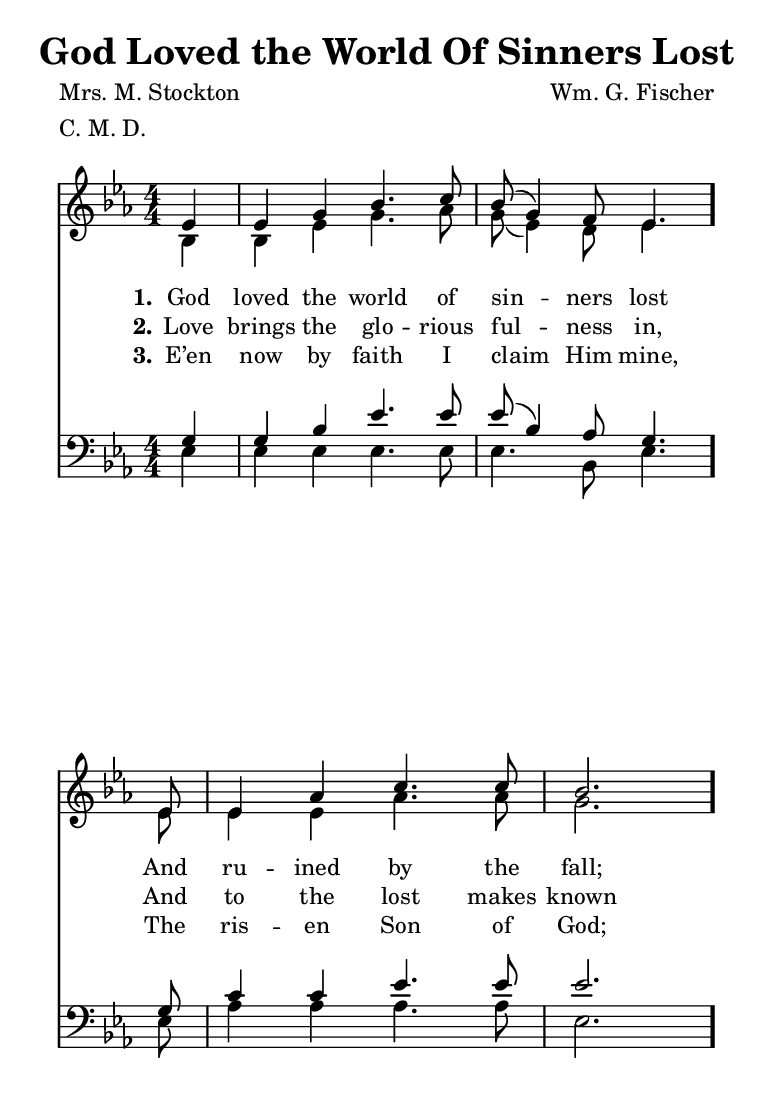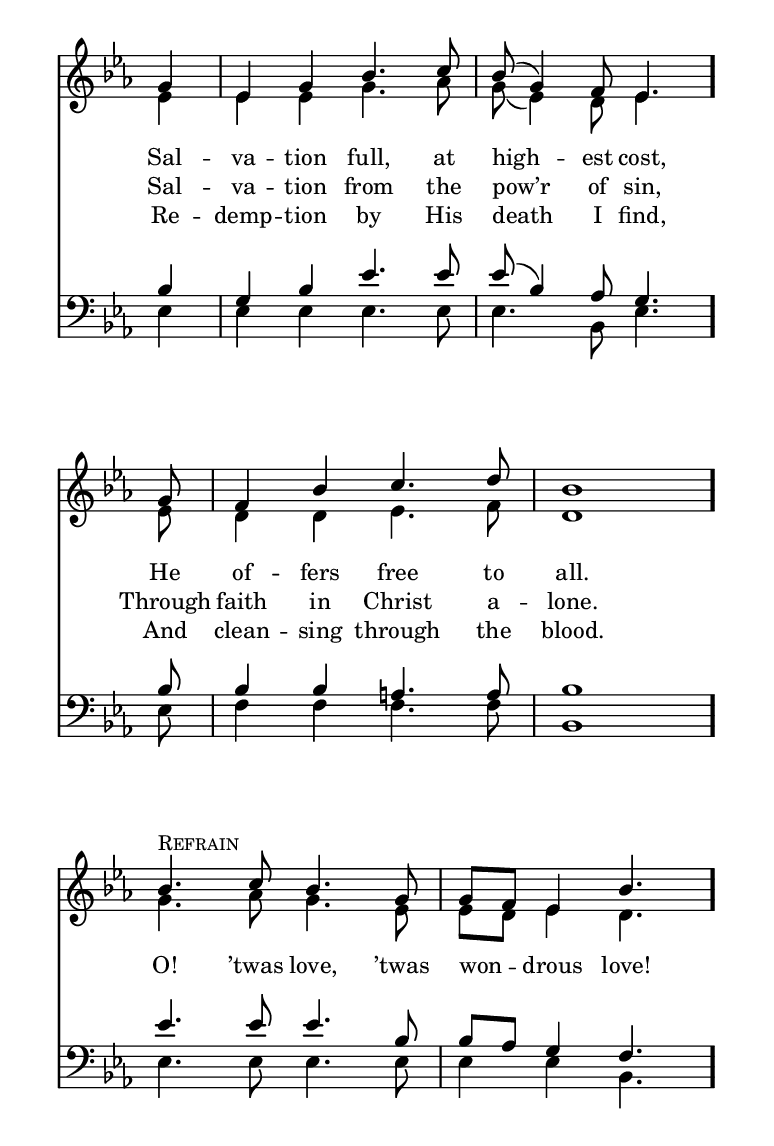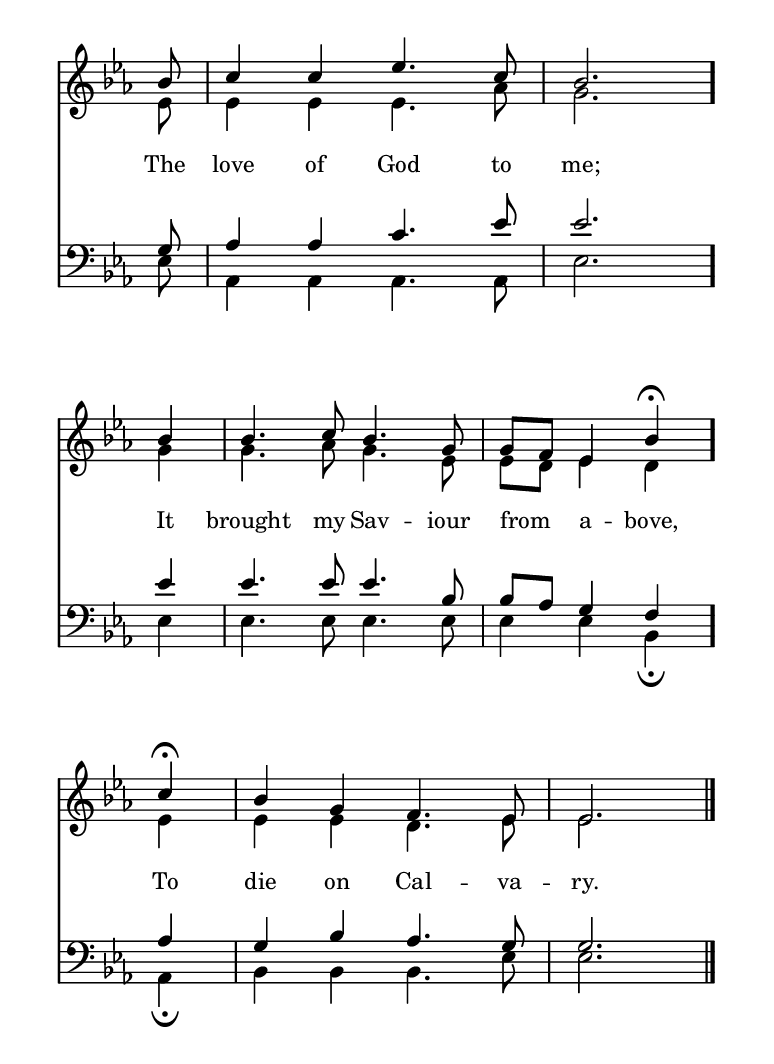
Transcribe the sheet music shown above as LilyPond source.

\include "common/global.ily"
\paper {
  \include "common/paper.ily"
  %ragged-bottom = ##t
  ragged-last-bottom = ##t
  %systems-per-page = ##f
  %page-count = ##f
}

\header{
  hymnnumber = "14"
  title = "God Loved the World Of Sinners Lost"
  tunename = ""
  meter = "C. M. D."
  poet = "Mrs. M. Stockton"
  composer = "Wm. G. Fischer"
  %copyright = ""
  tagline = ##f
}

% for fermata in MIDI
ta = { \tempo 4=80 }
tb = { \tempo 4=40 }

patternA = { \ta c4 | c4 c4 c4. c8 | c8( c4) c8 c4. } % Line 1, 3 soprano / alto / tenor
patternB = { \ta c8 | c4 c4 c4. c8 | c2.            } % Line 2 all, Refrain line 2 all
patternC = { \ta c8 | c4 c4 c4. c8 | c1             } % Line 4 all
patternD = { \ta c4 | c4 c4 c4. c8 | c4.     c8 c4. } % Line 1, 3 bass

patternE = { \ta c4. c8 c4. c8 | c8[ c8] c4 c4. } % Refrain line 1 soprano / alto / tenor
patternF = { \ta c4 | c4. c8 c4. c8 | c8[ c8] c4 \tb c4 } % Refrain line 3 soprano / alto / tenor
patternG = { \tb c4 \ta | c4 c4 c4. c8 | c2. } % Refrain line 4 all

patternH = { \ta c4. c8 c4. c8 | c4 c4 c4. } % Refrain line 1 bass
patternI = { \ta c4 | c4. c8 c4. c8 | c4 c4 \tb c4 } % Refrain line 3 bass

global = {
  \include "common/overrides.ily"
  %\autoBeamOff
  \override Staff.TimeSignature.style = #'numbered
  \time 4/4
  \override Score.MetronomeMark.transparent = ##t % hide all fermata changes too
  \ta
  \key ees \major
  \partial 4
  \autoBeamOff
}

notesSoprano = {
\global
\relative c' {

  \changePitch \patternA { ees | ees g bes c | bes g f ees }
  \changePitch \patternB { ees | ees aes c c | bes         }
  \changePitch \patternA { g   | ees g bes c | bes g f ees }
  \changePitch \patternC { g   | f bes c d   | bes         }

  << s^\markup { \small \caps "Refrain" }
  \changePitch \patternE { bes c bes g | g f ees bes' } >>
  \changePitch \patternB {         bes | c c ees c   | bes          }
  \changePitch \patternF {         bes | bes c bes g | g f ees bes'\fermata }
  \changePitch \patternG {   c\fermata | bes g f ees | ees          }

  \bar "|."

}
}

notesAlto = {
\global
\relative e' {

  \changePitch \patternA { bes | bes ees g aes   | g ees d ees }
  \changePitch \patternB { ees | ees ees aes aes | g           }
  \changePitch \patternA { ees | ees ees g aes   | g ees d ees }
  \changePitch \patternC { ees | d d ees f       | d           }

  \changePitch \patternE { g aes g ees | ees d ees d }
  \changePitch \patternB {         ees | ees ees ees aes | g           }
  \changePitch \patternF {         g   | g aes g ees     | ees d ees d }
  \changePitch \patternG {         ees | ees ees d ees   | ees         }

}
}

notesTenor = {
\global
\relative a {

  \changePitch \patternA { g   | g bes ees ees | ees bes aes g }
  \changePitch \patternB { g   | c c ees ees   | ees           }
  \changePitch \patternA { bes | g bes ees ees | ees bes aes g }
  \changePitch \patternC { bes | bes bes a a   | bes           }

  \changePitch \patternE { ees ees ees bes | bes aes g f }
  \changePitch \patternB {             g   | aes aes c ees   | ees         }
  \changePitch \patternF {             ees | ees ees ees bes | bes aes g f }
  \changePitch \patternG {             aes | g bes aes g     | g           }

}
}

notesBass = {
\global
\relative f {

  \changePitch \patternD { ees | ees ees ees ees | ees bes ees }
  \changePitch \patternB { ees | aes aes aes aes | ees }
  \changePitch \patternD { ees | ees ees ees ees | ees bes ees }
  \changePitch \patternC { ees | f f f f | bes, }

  \changePitch \patternH { ees ees ees ees | ees ees bes }
  \changePitch \patternB { ees | aes, aes aes aes | ees' }
  \changePitch \patternI { ees | ees ees ees ees | ees ees bes\fermata }
  \changePitch \patternG { aes\fermata | bes bes bes ees | ees }

}
}

Refrain = \lyricmode {

O! ’twas love, ’twas won -- drous love! \bar "."
The love of God to me; \bar "." \break
It brought my Sav -- iour from a -- bove, \bar "."
To die on Cal -- va -- ry. \bar "." \break

}

wordsA = \lyricmode {
\set stanza = "1."

God loved the world of sin -- ners lost \bar "."
And ru -- ined by the fall; \bar "." \break
Sal -- va -- tion full, at high -- est cost, \bar "."
He of -- fers free to all. \bar "." \break

}

wordsB = \lyricmode {
\set stanza = "2."

Love brings the glo -- rious ful -- ness in,
And to the lost makes known
Sal -- va -- tion from the pow’r of sin,
Through faith in Christ a -- lone.

\Refrain

}

wordsC = \lyricmode {
\set stanza = "3."

E’en now by faith I claim Him mine,
The ris -- en Son of God;
Re -- demp -- tion by His death I find,
And clean -- sing through the blood.

}


\score {
  \context ChoirStaff <<
    \context Staff = upper <<
      \set ChoirStaff.systemStartDelimiter = #'SystemStartBar
      \context Voice  = sopranos { \voiceOne << \notesSoprano >> }
      \context Voice  = altos { \voiceTwo << \notesAlto >> }
      \context Lyrics = one   \lyricsto sopranos \wordsA
      \context Lyrics = two   \lyricsto sopranos \wordsB
      \context Lyrics = three \lyricsto sopranos \wordsC
      %\context Lyrics = four  \lyricsto sopranos \wordsD
      %\context Lyrics = five  \lyricsto sopranos \wordsE
    >>
    \context Staff = men <<
      \clef bass
      \context Voice  = tenors { \voiceOne << \notesTenor >> }
      \context Voice  = basses { \voiceTwo << \notesBass >> }
    >>
  >>
  \layout {
    \include "common/layout.ily"
  }
  \midi{
    \include "common/midi.ily"
  }
}

\version "2.19.49"  % necessary for upgrading to future LilyPond versions.

% vi:set et ts=2 sw=2 ai nocindent syntax=lilypond:
